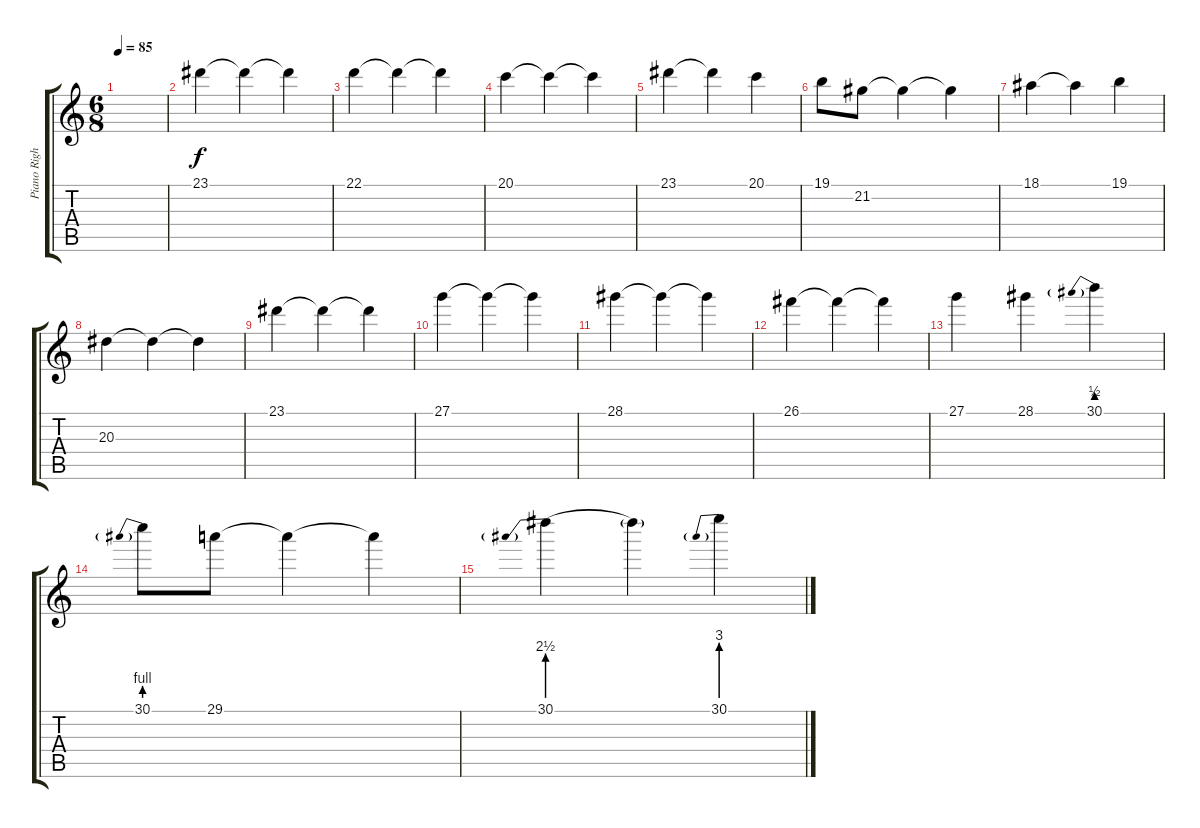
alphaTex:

\track ("Piano Right Hand" "Piano Righ") {instrument brightacousticpiano}
\staff {score tabs}
\tuning (E4 B3 G3 D3 A2 E2) {hide}
\ts (6 8)
\tempo 85
\clef g2
\ks c
|
23.1.4 23.1{t}.4 23.1{t}.4 |
22.1.4 22.1{t}.4 22.1{t}.4 |
20.1.4 20.1{t}.4 20.1{t}.4 |
23.1.4 23.1{t}.4 20.1.4 |
19.1.8 21.2.8 21.2{t}.4 21.2{t}.4 |
18.1.4 18.1{t}.4 19.1.4 |
20.3.4 20.3{t}.4 20.3{t}.4 |
23.1.4 23.1{t}.4 23.1{t}.4 |
27.1.4 27.1{t}.4 27.1{t}.4 |
28.1.4 28.1{t}.4 28.1{t}.4 |
26.1.4 26.1{t}.4 26.1{t}.4 |
27.1.4 28.1.4 30.1{be (prebend 0 2 60 2)}.4 |
30.1{be (prebend 0 4 60 4)}.8 29.1.8 29.1{t}.4 29.1{t}.4 |
30.1{be (prebend 0 10 60 10)}.4 30.1{t}.4 30.1{be (prebend 0 12 60 12)}.4
